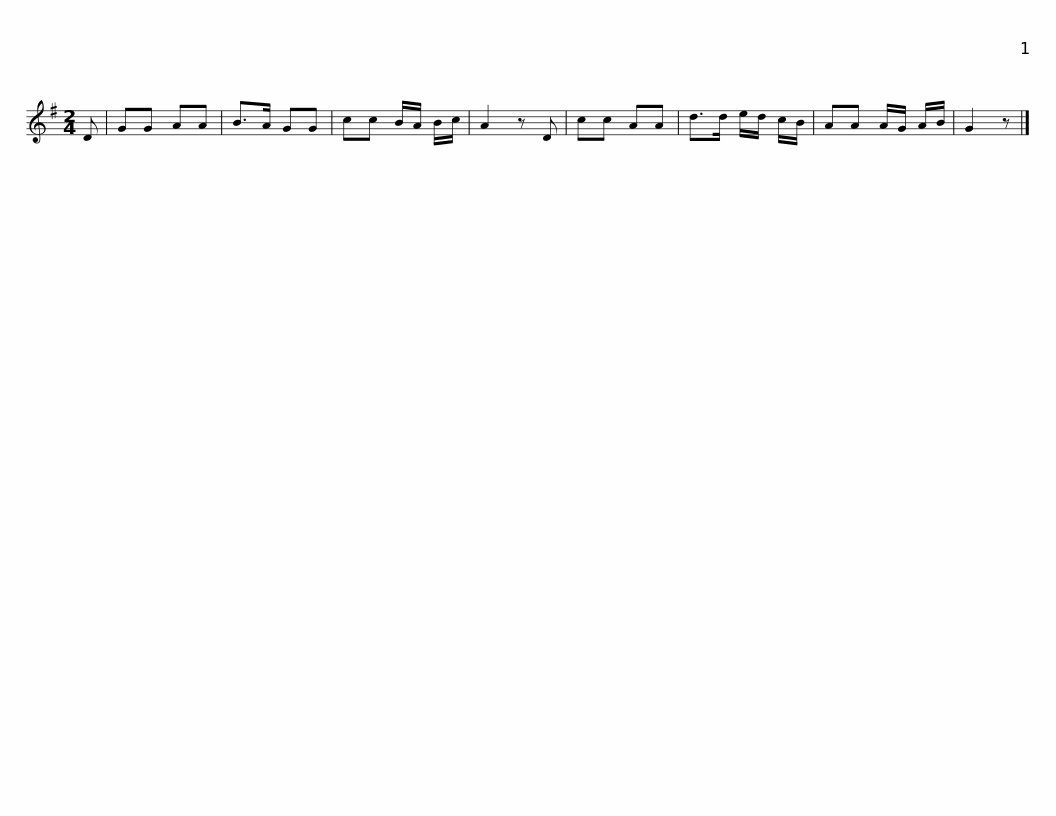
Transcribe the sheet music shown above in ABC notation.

X:1
L:1/8
M:2/4
I:linebreak $
K:G
V:1 treble
V:1
 D | GG AA | B>A GG | cc B/A/ B/c/ | A2 z D | %5
 cc AA | d>d e/d/ c/B/ | AA A/G/ A/B/ | G2 z |] %9
